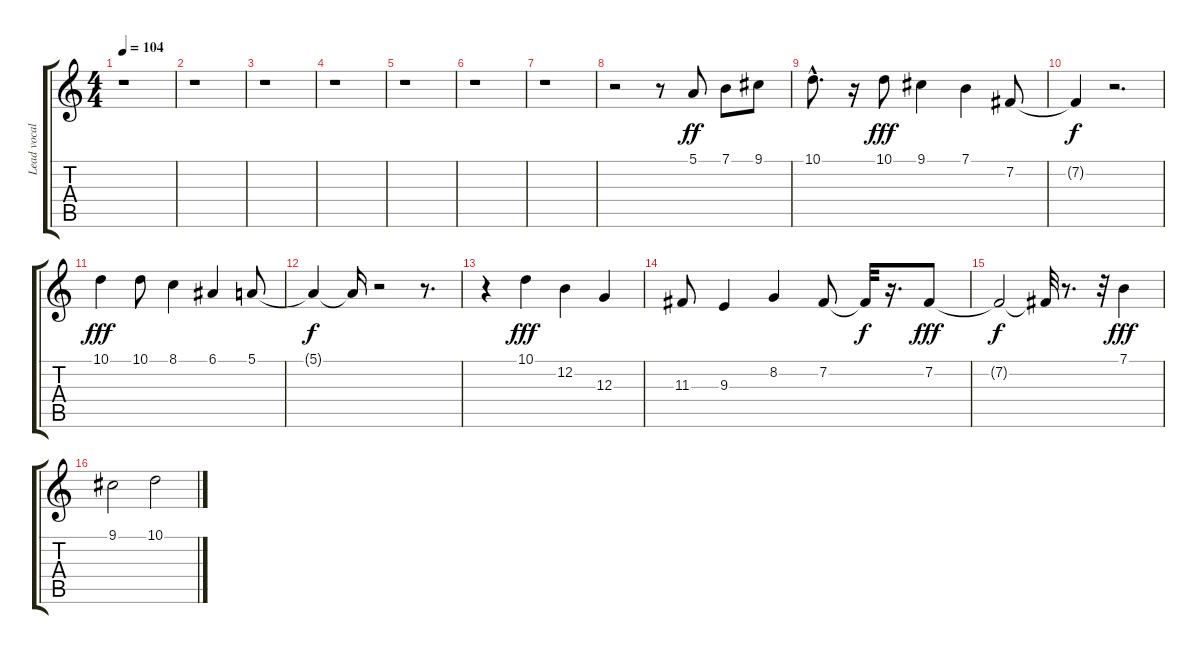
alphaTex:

\track ("Lead vocal" "Lead vocal") {instrument accordion}
\staff {score tabs}
\tuning (E4 B3 G3 D3 A2 E2) {hide}
\ts (4 4)
\tempo 104
\clef g2
\ks c
r.1{dy ff instrument accordion} |
r.1 |
r.1 |
r.1 |
r.1 |
r.1 |
r.1 |
r.2 r.8 5.1.8 7.1.8 9.1.8 |
10.1{hac}.8{d} r.16 10.1.8{dy fff} 9.1.4 7.1.4 7.2.8 |
7.2{t}.4{dy f} r.2{d} |
10.1.4{dy fff} 10.1.8 8.1.4 6.1.4 5.1.8 |
5.1{t}.4{dy f} 5.1{t}.16 r.2 r.8{d} |
r.4 10.1.4{dy fff} 12.2.4 12.3.4 |
11.3.8 9.3.4 8.2.4 7.2.8 7.2{t}.32{dy f} r.16{d} 7.2.8{dy fff} |
7.2{t}.2{dy f} 7.2{t}.32 r.8{d} r.32 7.1.4{dy fff} |
9.1.2 10.1.2
